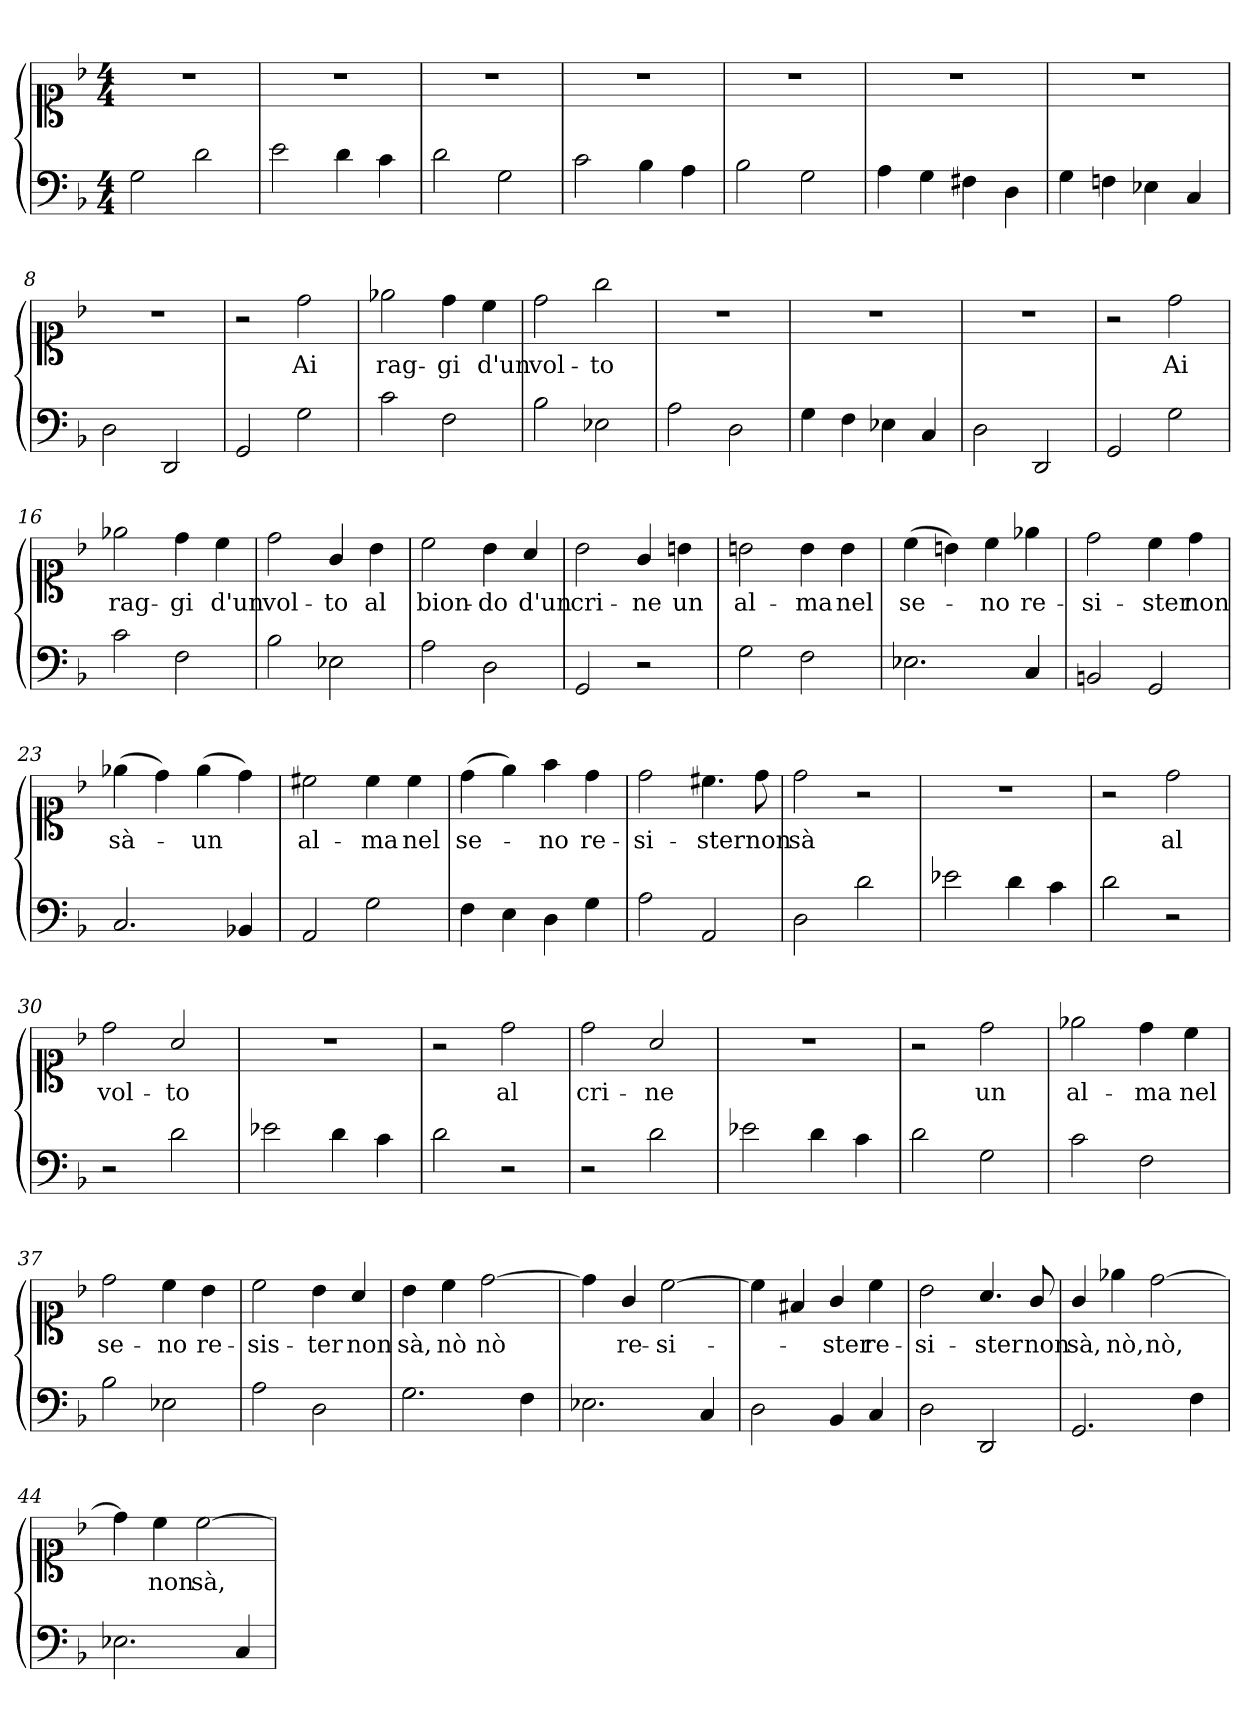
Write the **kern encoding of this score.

**kern	**kern	**text
*part1	*part1	*part1
*staff2	*staff1	*staff1
*clefF4	*clefC1	*
*k[b-]	*k[b-]	*
*M4/4	*M4/4	*
=1	=1	=1
2G\	1r	.
2d\	.	.
=2	=2	=2
2e\	1r	.
4d\	.	.
4c\	.	.
=3	=3	=3
2d\	1r	.
2G\	.	.
=4	=4	=4
2c\	1r	.
4B-\	.	.
4A\	.	.
=5	=5	=5
2B-\	1r	.
2G\	.	.
=6	=6	=6
4A\	1r	.
4G\	.	.
4F#X\	.	.
4D\	.	.
=7	=7	=7
4G\	1r	.
4Fn\	.	.
4E-X\	.	.
4C/	.	.
!!LO:LB:g=z
=8	=8	=8
2D\	1r	.
2DD/	.	.
=9	=9	=9
2GG/	2r	.
2G\	2dd\	Ai
=10	=10	=10
2c\	2ee-X\	rag-
2F\	4dd\	-gi
.	4cc\	d'un
=11	=11	=11
2B-\	2dd\	vol-
2E-X\	2gg\	-to
=12	=12	=12
2A\	1r	.
2D\	.	.
=13	=13	=13
4G\	1r	.
4F\	.	.
4E-X\	.	.
4C/	.	.
=14	=14	=14
2D\	1r	.
2DD/	.	.
=15	=15	=15
2GG/	2r	.
2G\	2dd\	Ai
!!LO:PB:g=z
=16	=16	=16
2c\	2ee-X\	rag-
2F\	4dd\	-gi
.	4cc\	d'un
=17	=17	=17
2B-\	2dd\	vol-
2E-X\	4g/	-to
.	4b-\	al
=18	=18	=18
2A\	2cc\	bion-
2D\	4b-\	-do
.	4a/	d'un
=19	=19	=19
2GG/	2b-\	cri-
2r	4g/	-ne
.	4bn\	un
=20	=20	=20
2G\	2bn\	al-
2F\	4b\	-ma
.	4b\	nel
=21	=21	=21
2.E-X\	(4cc\	se-
.	4bn\)	.
.	4cc\	-no
4C/	4ee-X\	re-
=22	=22	=22
2BBn/	2dd\	-si-
2GG/	4cc\	-ster
.	4dd\	non
!!LO:LB:g=z
=23	=23	=23
2.C/	(4ee-X\	sà-
.	4dd\)	.
.	(4ee-\	-un
4BB-X/	4dd\)	.
=24	=24	=24
2AA/	2cc#X\	al-
2G\	4cc#\	-ma
.	4cc#\	nel
=25	=25	=25
4F\	(4dd\	se-
4E\	4ee\)	.
4D\	4ff\	-no
4G\	4dd\	re-
=26	=26	=26
2A\	2dd\	-si-
2AA/	4.cc#X\	-ster
.	8dd\	non
=27	=27	=27
2D\	2dd\	sà
2d\	2r	.
=28	=28	=28
2e-X\	1r	.
4d\	.	.
4c\	.	.
=29	=29	=29
2d\	2r	.
2r	2dd\	al
!!LO:LB:g=z
=30	=30	=30
2r	2dd\	vol-
2d\	2a/	-to
=31	=31	=31
2e-X\	1r	.
4d\	.	.
4c\	.	.
=32	=32	=32
2d\	2r	.
2r	2dd\	al
=33	=33	=33
2r	2dd\	cri-
2d\	2a/	-ne
=34	=34	=34
2e-X\	1r	.
4d\	.	.
4c\	.	.
=35	=35	=35
2d\	2r	.
2G\	2dd\	un
=36	=36	=36
2c\	2ee-X\	al-
2F\	4dd\	-ma
.	4cc\	nel
=37	=37	=37
2B-\	2dd\	se-
2E-X\	4cc\	-no
.	4b-\	re-
!!LO:LB:g=z
=38	=38	=38
2A\	2cc\	-sis-
2D\	4b-\	-ter
.	4a/	non
=39	=39	=39
2.G\	4b-\	sà,
.	4cc\	nò
.	[2dd\	nò
4F\	.	.
=40	=40	=40
2.E-X\	4dd\]	.
.	4g/	re-
.	[2cc\	-si-
4C/	.	.
=41	=41	=41
2D\	4cc\]	.
.	4f#X/	.
4BB-/	4g/	-ster
4C/	4cc\	re-
=42	=42	=42
2D\	2b-\	-si-
2DD/	4.a/	-ster
.	8g/	non
=43	=43	=43
2.GG/	4g/	sà,
.	4ee-X\	nò,
.	[2dd\	nò,
4F\	.	.
=44	=44	=44
2.E-X\	4dd\]	.
.	4cc\	non
.	[2cc\	sà,
4C/	.	.
=	=	=
*-	*-	*-
